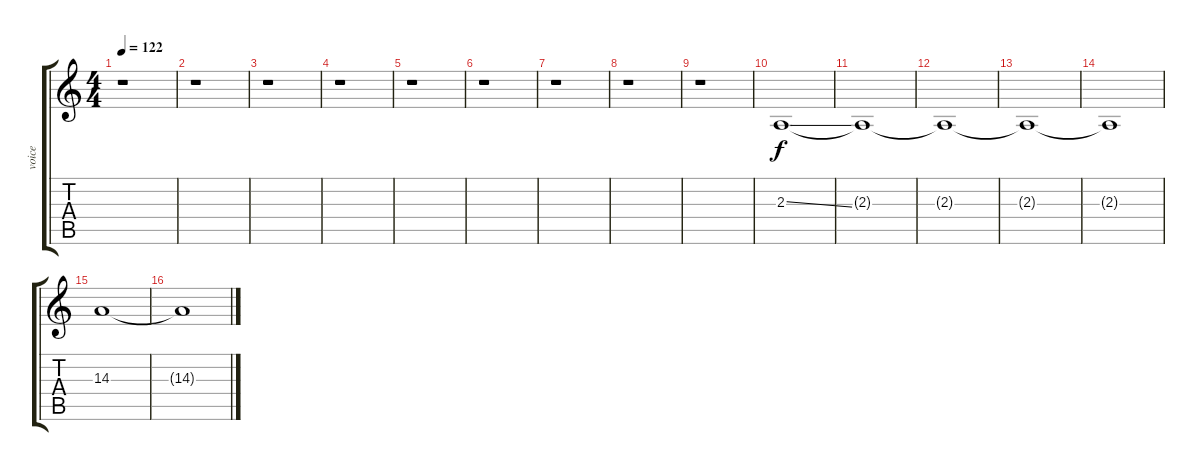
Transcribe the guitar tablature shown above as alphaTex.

\track ("voice" "voice") {instrument voiceoohs}
\staff {score tabs}
\tuning (E4 B3 G3 D3 A2 E2) {hide}
\ts (4 4)
\tempo 122
\clef g2
\ks c
r.1{dy f} |
r.1 |
r.1 |
r.1 |
r.1 |
r.1 |
r.1 |
r.1 |
r.1 |
2.3{ss}.1 |
2.3{t}.1 |
2.3{t}.1 |
2.3{t}.1 |
2.3{t}.1 |
14.3.1 |
14.3{t}.1
